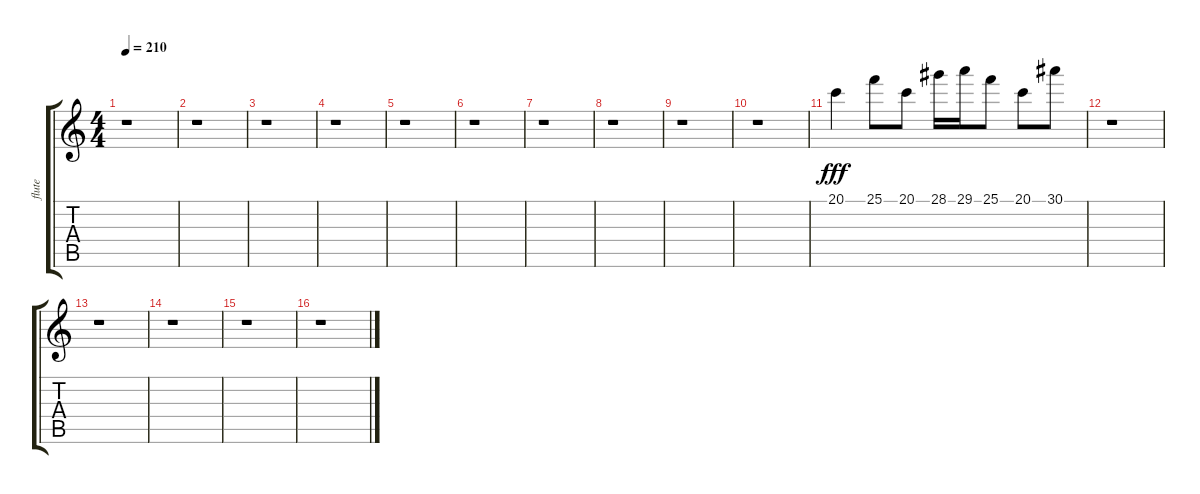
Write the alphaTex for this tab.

\track ("flute               " "flute     ") {instrument piccolo}
\staff {score tabs}
\tuning (E4 B3 G3 D3 A2 E2) {hide}
\ts (4 4)
\tempo 210
\clef g2
\ks c
r.1{dy mp} |
r.1 |
r.1 |
r.1 |
r.1 |
r.1 |
r.1 |
r.1 |
r.1 |
r.1 |
20.1.4{dy fff} 25.1.8 20.1.8 28.1.16 29.1.16 25.1.8 20.1.8 30.1.8 |
r.1 |
r.1 |
r.1 |
r.1 |
r.1
